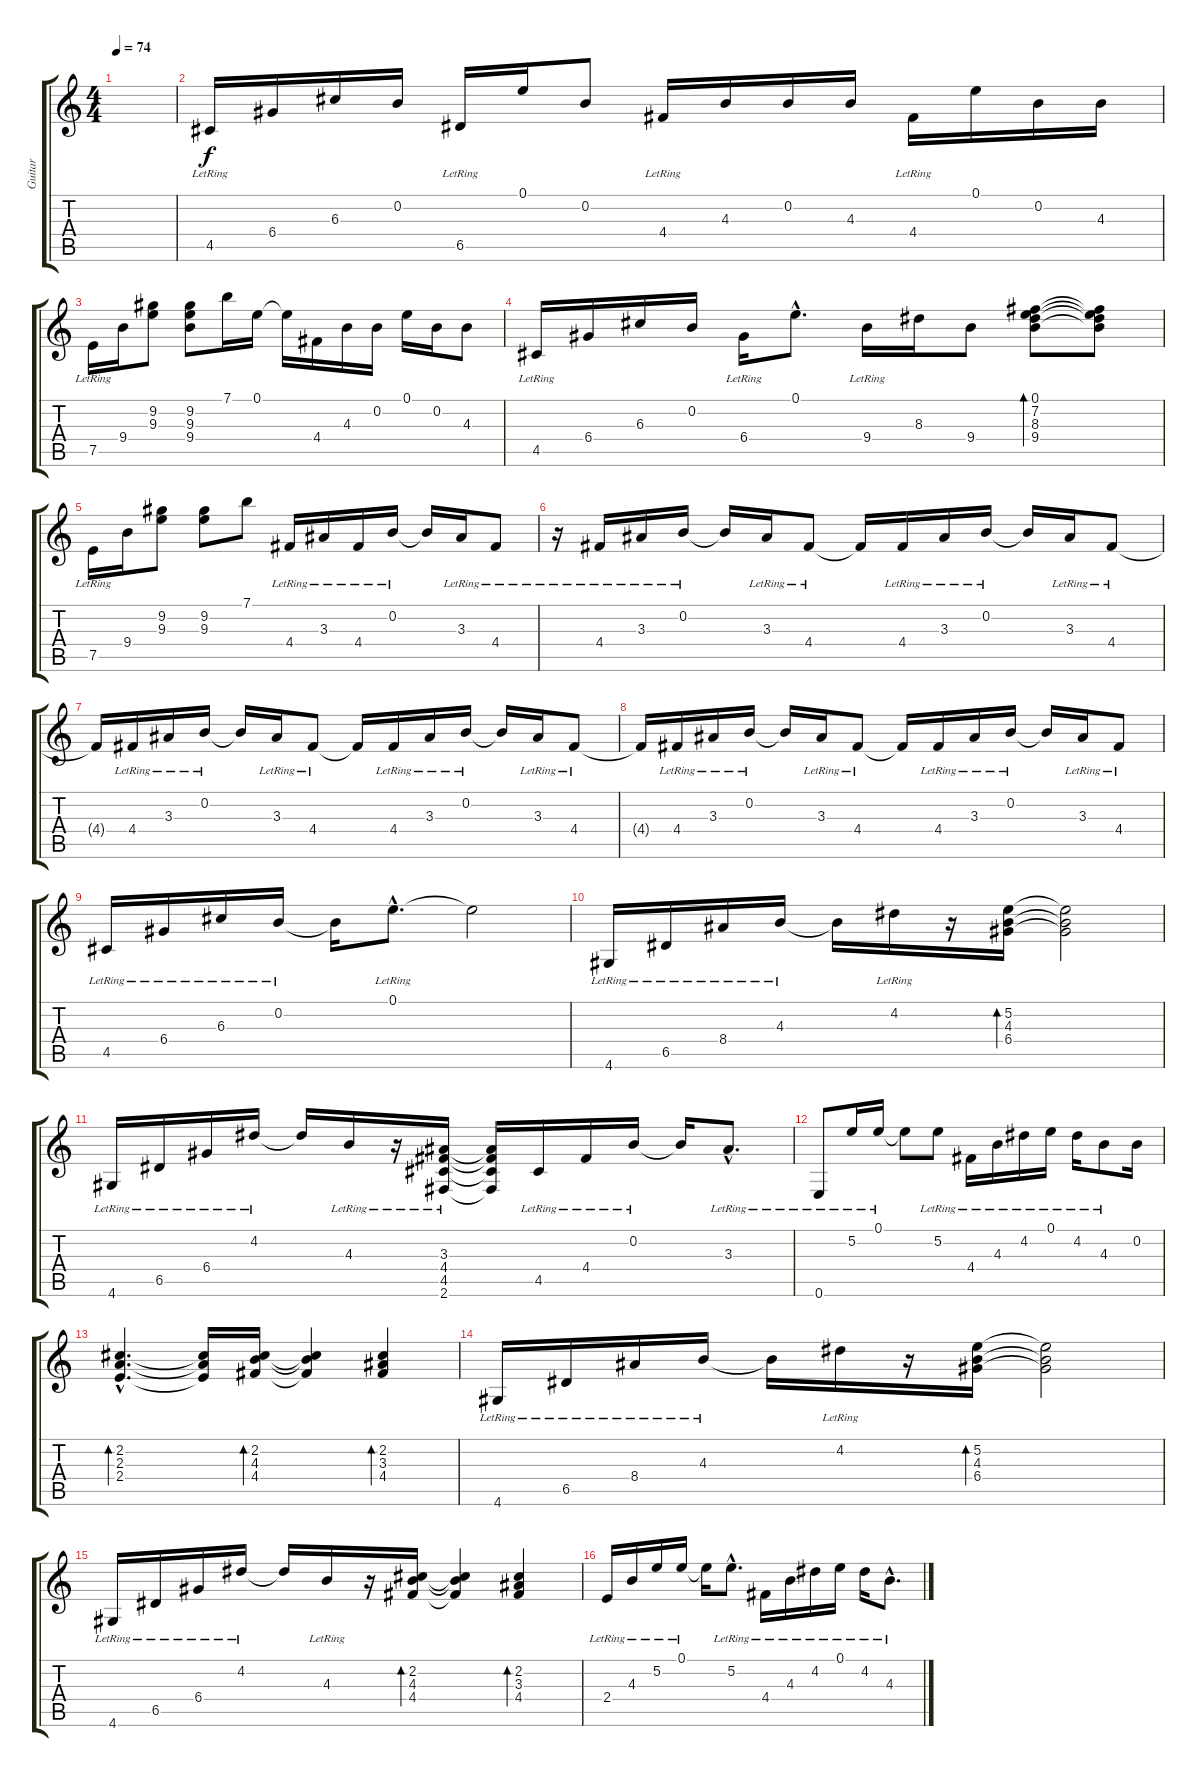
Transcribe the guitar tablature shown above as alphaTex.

\track ("Guitar" "Guitar") {instrument electricguitarclean}
\staff {score tabs}
\tuning (E4 B3 G3 D3 A2 E2) {hide}
\ts (4 4)
\tempo 74
\clef g2
\ks c
|
4.5{lr}.16 6.4.16 6.3.16 0.2.16 6.5{lr}.16 0.1.16 0.2.8 4.4{lr}.16 4.3.16 0.2.16 4.3.16 4.4{lr}.16 0.1.16 0.2.16 4.3.16 |
7.5{lr}.16 9.4.16 (9.2 9.3).8 (9.2 9.3 9.4).8 7.1.16 0.1.16 0.1{t}.16 4.4.16 4.3.16 0.2.16 0.1.16 0.2.16 4.3.8 |
4.5{lr}.16 6.4.16 6.3.16 0.2.16 6.4{lr}.16 0.1{hac}.8{d} 9.4{lr}.16 8.3.16 9.4.8 (0.1 7.2 8.3 9.4).8{bd 60} (0.1{t} 7.2{t} 8.3{t} 9.4{t}).8 |
7.5{lr}.16 9.4.16 (9.2 9.3).8 (9.2 9.3).8 7.1.8 4.4{lr}.16 3.3{lr}.16 4.4{lr}.16 0.2{lr}.16 0.2{t}.16 3.3{lr}.16 4.4{lr}.8 |
r.16 4.4{lr}.16 3.3{lr}.16 0.2{lr}.16 0.2{t}.16 3.3{lr}.16 4.4{lr}.8 4.4{t}.16 4.4{lr}.16 3.3{lr}.16 0.2{lr}.16 0.2{t}.16 3.3{lr}.16 4.4{lr}.8 |
4.4{t}.16 4.4{lr}.16 3.3{lr}.16 0.2{lr}.16 0.2{t}.16 3.3{lr}.16 4.4{lr}.8 4.4{t}.16 4.4{lr}.16 3.3{lr}.16 0.2{lr}.16 0.2{t}.16 3.3{lr}.16 4.4{lr}.8 |
4.4{t}.16 4.4{lr}.16 3.3{lr}.16 0.2{lr}.16 0.2{t}.16 3.3{lr}.16 4.4{lr}.8 4.4{t}.16 4.4{lr}.16 3.3{lr}.16 0.2{lr}.16 0.2{t}.16 3.3{lr}.16 4.4{lr}.8 |
4.5{lr}.16 6.4{lr}.16 6.3{lr}.16 0.2{lr}.16 0.2{t}.16 0.1{hac lr}.8{d} 0.1{t}.2 |
4.6{lr}.16 6.5{lr}.16 8.4{lr}.16 4.3{lr}.16 4.3{t}.16 4.2{lr}.16 r.16 (5.2 4.3 6.4).16{bd 60} (5.2{t} 4.3{t} 6.4{t}).2 |
4.6{lr}.16 6.5{lr}.16 6.4{lr}.16 4.2{lr}.16 4.2{t}.16 4.3{lr}.16 r.16 (3.3 4.4 4.5 2.6{lr}).16 (3.3{t} 4.4{t} 4.5{t} 2.6{t}).16 4.5{lr}.16 4.4{lr}.16 0.2{lr}.16 0.2{t}.16 3.3{hac lr}.8{d} |
0.6{lr}.8 5.2{lr}.16 0.1{lr}.16 0.1{t}.8 5.2{lr}.8 4.4{lr}.16 4.3{lr}.16 4.2{lr}.16 0.1{lr}.16 4.2{lr}.16 4.3{lr}.8 0.2.16 |
(2.2{hac} 2.3{hac} 2.4{hac}).4{d bd 60} (2.2{t} 2.3{t} 2.4{t}).16 (2.2 4.3 4.4).16{bd 60} (2.2{t} 4.3{t} 4.4{t}).4 (2.2 3.3 4.4).4{bd 60} |
4.6{lr}.16 6.5{lr}.16 8.4{lr}.16 4.3{lr}.16 4.3{t}.16 4.2{lr}.16 r.16 (5.2 4.3 6.4).16{bd 60} (5.2{t} 4.3{t} 6.4{t}).2 |
4.6{lr}.16 6.5{lr}.16 6.4{lr}.16 4.2{lr}.16 4.2{t}.16 4.3{lr}.16 r.16 (2.2 4.3 4.4).16{bd 60} (2.2{t} 4.3{t} 4.4{t}).4 (2.2 3.3 4.4).4{bd 60} |
2.4{lr}.16 4.3{lr}.16 5.2{lr}.16 0.1{lr}.16 0.1{t}.16 5.2{hac lr}.8{d} 4.4{lr}.16 4.3{lr}.16 4.2{lr}.16 0.1{lr}.16 4.2{lr}.16 4.3{hac lr}.8{d}
